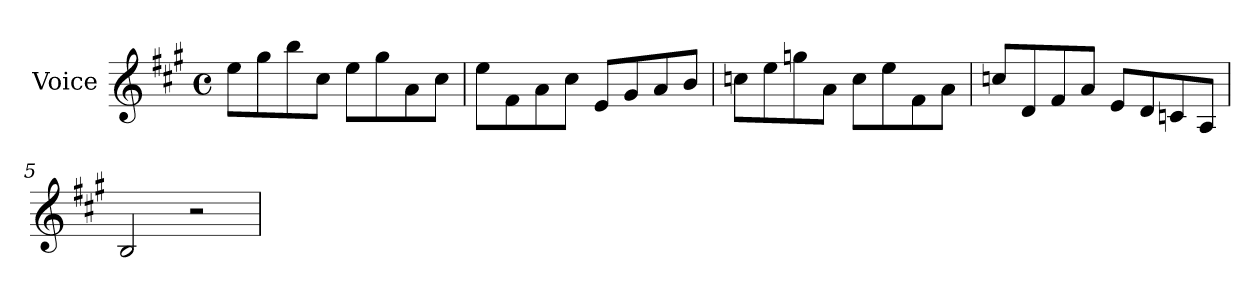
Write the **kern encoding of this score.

**kern
*part1
*staff1
*I"Voice
*I'Voice
*clefG2
*k[f#c#g#]
*M4/4
*met(c)
=1
8ee\L
8gg#\
8bb\
8cc#\J
8ee\L
8gg#\
8a\
8cc#\J
=2
8ee\L
8f#\
8a\
8cc#\J
8e/L
8g#/
8a/
8b/J
=3
8ccn\L
8ee\
8ggn\
8a\J
8cc\L
8ee\
8f#\
8a\J
=4
8ccn/L
8d/
8f#/
8a/J
8e/L
8d/
8cn/
8A/J
=5
2B/
2rcc
=
*-
